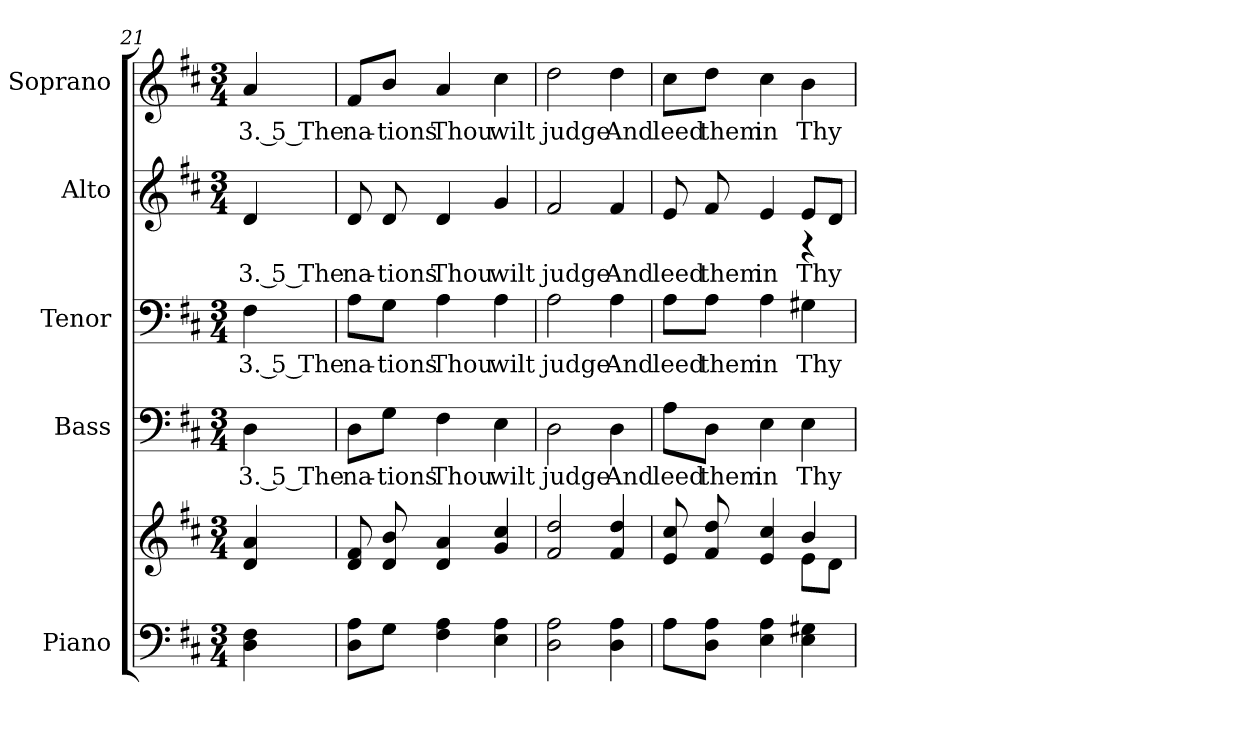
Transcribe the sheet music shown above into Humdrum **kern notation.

**kern	**kern	**kern	**text	**kern	**text	**kern	**text	**kern	**text
*part5	*part5	*part4	*part4	*part3	*part3	*part2	*part2	*part1	*part1
*staff6	*staff5	*staff4	*staff4	*staff3	*staff3	*staff2	*staff2	*staff1	*staff1
*I"Piano	*	*I"Bass	*	*I"Tenor	*	*I"Alto	*	*I"Soprano	*
*I'Pno.	*	*I'B.	*	*I'T.	*	*I'A.	*	*I'S.	*
*clefF4	*clefG2	*clefF4	*	*clefF4	*	*clefG2	*	*clefG2	*
*k[f#c#]	*k[f#c#]	*k[f#c#]	*	*k[f#c#]	*	*k[f#c#]	*	*k[f#c#]	*
*D:	*D:	*D:	*	*D:	*	*D:	*	*D:	*
*M3/4	*M3/4	*M3/4	*	*M3/4	*	*M3/4	*	*M3/4	*
=21	=21	=21	=21	=21	=21	=21	=21	=21	=21
!	!	!	!LO:LY:b:color=#000000	!	!	!	!	!	!
!	!	!	!	!	!LO:LY:b:color=#000000	!	!	!	!
!	!	!	!	!	!	!	!LO:LY:b:color=#000000	!	!
!	!	!	!	!	!	!	!	!	!LO:LY:b:color=#000000
4Di\ 4F#i	4di/ 4ai	4Di\	3. 5 The	4F#i\	3. 5 The	4di/	3. 5 The	4ai/	3. 5 The
=22	=22	=22	=22	=22	=22	=22	=22	=22	=22
!	!	!	!LO:LY:b:color=#000000	!	!	!	!	!	!
!	!	!	!	!	!LO:LY:b:color=#000000	!	!	!	!
!	!	!	!	!	!	!	!LO:LY:b:color=#000000	!	!
!	!	!	!	!	!	!	!	!	!LO:LY:b:color=#000000
8Di\ 8Ai\L	8di/ 8f#i	8Di\L	na-	8Ai\L	na-	8di/	na-	8f#i/L	na-
!	!	!	!LO:LY:b:color=#000000	!	!	!	!	!	!
!	!	!	!	!	!LO:LY:b:color=#000000	!	!	!	!
!	!	!	!	!	!	!	!LO:LY:b:color=#000000	!	!
!	!	!	!	!	!	!	!	!	!LO:LY:b:color=#000000
8Gi\J	8di/ 8bi	8Gi\J	-tions	8Gi\J	-tions	8di/	-tions	8bi/J	-tions
!	!	!	!LO:LY:b:color=#000000	!	!	!	!	!	!
!	!	!	!	!	!LO:LY:b:color=#000000	!	!	!	!
!	!	!	!	!	!	!	!LO:LY:b:color=#000000	!	!
!	!	!	!	!	!	!	!	!	!LO:LY:b:color=#000000
4F#i\ 4Ai	4di/ 4ai	4F#i\	Thou	4Ai\	Thou	4di/	Thou	4ai/	Thou
!	!	!	!LO:LY:b:color=#000000	!	!	!	!	!	!
!	!	!	!	!	!LO:LY:b:color=#000000	!	!	!	!
!	!	!	!	!	!	!	!LO:LY:b:color=#000000	!	!
!	!	!	!	!	!	!	!	!	!LO:LY:b:color=#000000
4Ei\ 4Ai	4gi/ 4cc#i	4Ei\	wilt	4Ai\	wilt	4gi/	wilt	4cc#i\	wilt
=23	=23	=23	=23	=23	=23	=23	=23	=23	=23
!	!	!	!LO:LY:b:color=#000000	!	!	!	!	!	!
!	!	!	!	!	!LO:LY:b:color=#000000	!	!	!	!
!	!	!	!	!	!	!	!LO:LY:b:color=#000000	!	!
!	!	!	!	!	!	!	!	!	!LO:LY:b:color=#000000
2Di\ 2Ai	2f#i/ 2ddi	2Di\	judge	2Ai\	judge	2f#i/	judge	2ddi\	judge
!	!	!	!LO:LY:b:color=#000000	!	!	!	!	!	!
!	!	!	!	!	!LO:LY:b:color=#000000	!	!	!	!
!	!	!	!	!	!	!	!LO:LY:b:color=#000000	!	!
!	!	!	!	!	!	!	!	!	!LO:LY:b:color=#000000
4Di\ 4Ai	4f#i/ 4ddi	4Di\	And	4Ai\	And	4f#i/	And	4ddi\	And
=24	=24	=24	=24	=24	=24	=24	=24	=24	=24
*	*^	*	*	*	*	*	*	*	*
!	!	!	!	!LO:LY:b:color=#000000	!	!	!	!	!	!
!	!	!	!	!	!	!LO:LY:b:color=#000000	!	!	!	!
!	!	!	!	!	!	!	!	!LO:LY:b:color=#000000	!	!
*	*	*	*	*	*	*	*^	*	*	*
!	!	!	!	!	!	!	!	!	!	!	!LO:LY:b:color=#000000
8Ai\L	8ei/ 8cc#i	2ryy	8Ai\L	leed	8Ai\L	leed	8ei/	2ryy	leed	8cc#i\L	leed
!	!	!	!	!LO:LY:b:color=#000000	!	!	!	!	!	!	!
!	!	!	!	!	!	!LO:LY:b:color=#000000	!	!	!	!	!
!	!	!	!	!	!	!	!	!	!LO:LY:b:color=#000000	!	!
!	!	!	!	!	!	!	!	!	!	!	!LO:LY:b:color=#000000
8Di\ 8Ai\J	8f#i/ 8ddi	.	8Di\J	them	8Ai\J	them	8f#i/	.	them	8ddi\J	them
!	!	!	!	!LO:LY:b:color=#000000	!	!	!	!	!	!	!
!	!	!	!	!	!	!LO:LY:b:color=#000000	!	!	!	!	!
!	!	!	!	!	!	!	!	!	!LO:LY:b:color=#000000	!	!
!	!	!	!	!	!	!	!	!	!	!	!LO:LY:b:color=#000000
4Ei\ 4Ai	4ei/ 4cc#i	.	4Ei\	in	4Ai\	in	4ei/	.	in	4cc#i\	in
!	!	!	!	!LO:LY:b:color=#000000	!	!	!	!	!	!	!
!	!	!	!	!	!	!LO:LY:b:color=#000000	!	!	!	!	!
!	!	!	!	!	!	!	!	!	!LO:LY:b:color=#000000	!	!
!	!	!	!	!	!	!	!	!	!	!	!LO:LY:b:color=#000000
4Ei\ 4G#Xi	4bi/	8ei\L	4Ei\	Thy	4G#Xi\	Thy	8ei/L	4r	Thy	4bi\	Thy
.	.	8di\J	.	.	.	.	8di/J	.	.	.	.
*	*v	*v	*	*	*	*	*v	*v	*	*	*
=	=	=	=	=	=	=	=	=	=
*-	*-	*-	*-	*-	*-	*-	*-	*-	*-
